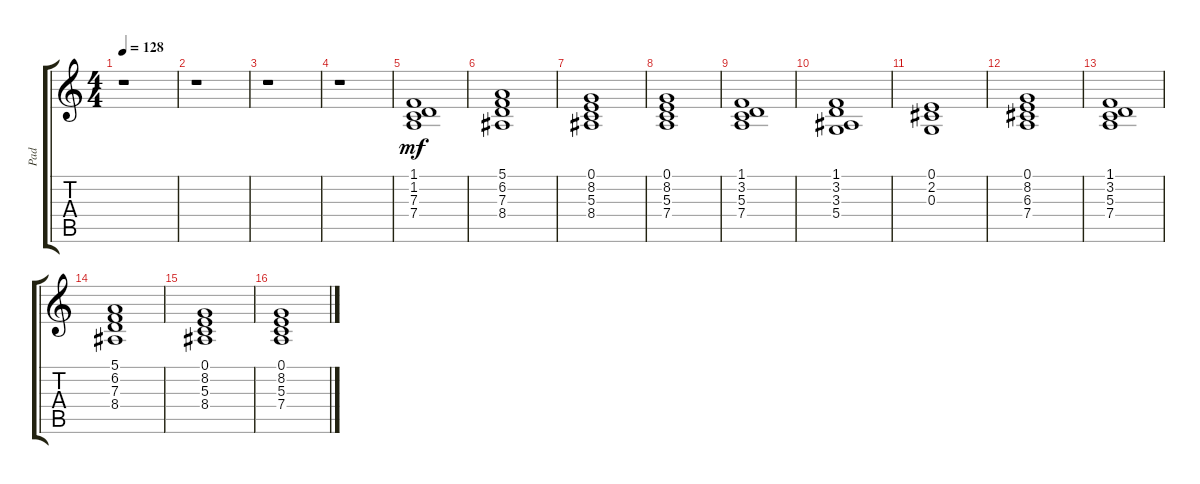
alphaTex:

\track ("Pad" "Pad") {instrument pad2warm}
\staff {score tabs}
\tuning (E4 B3 G3 D3 A2 E2) {hide}
\ts (4 4)
\tempo 128
\clef g2
\ks c
r.1{dy mf} |
r.1 |
r.1 |
r.1 |
(1.1 1.2 7.3 7.4).1 |
(5.1 6.2 7.3 8.4).1 |
(0.1 8.2 5.3 8.4).1 |
(0.1 8.2 5.3 7.4).1 |
(1.1 3.2 5.3 7.4).1 |
(1.1 3.2 3.3 5.4).1 |
(0.1 2.2 0.3).1 |
(0.1 8.2 6.3 7.4).1 |
(1.1 3.2 5.3 7.4).1 |
(5.1 6.2 7.3 8.4).1 |
(0.1 8.2 5.3 8.4).1 |
(0.1 8.2 5.3 7.4).1
